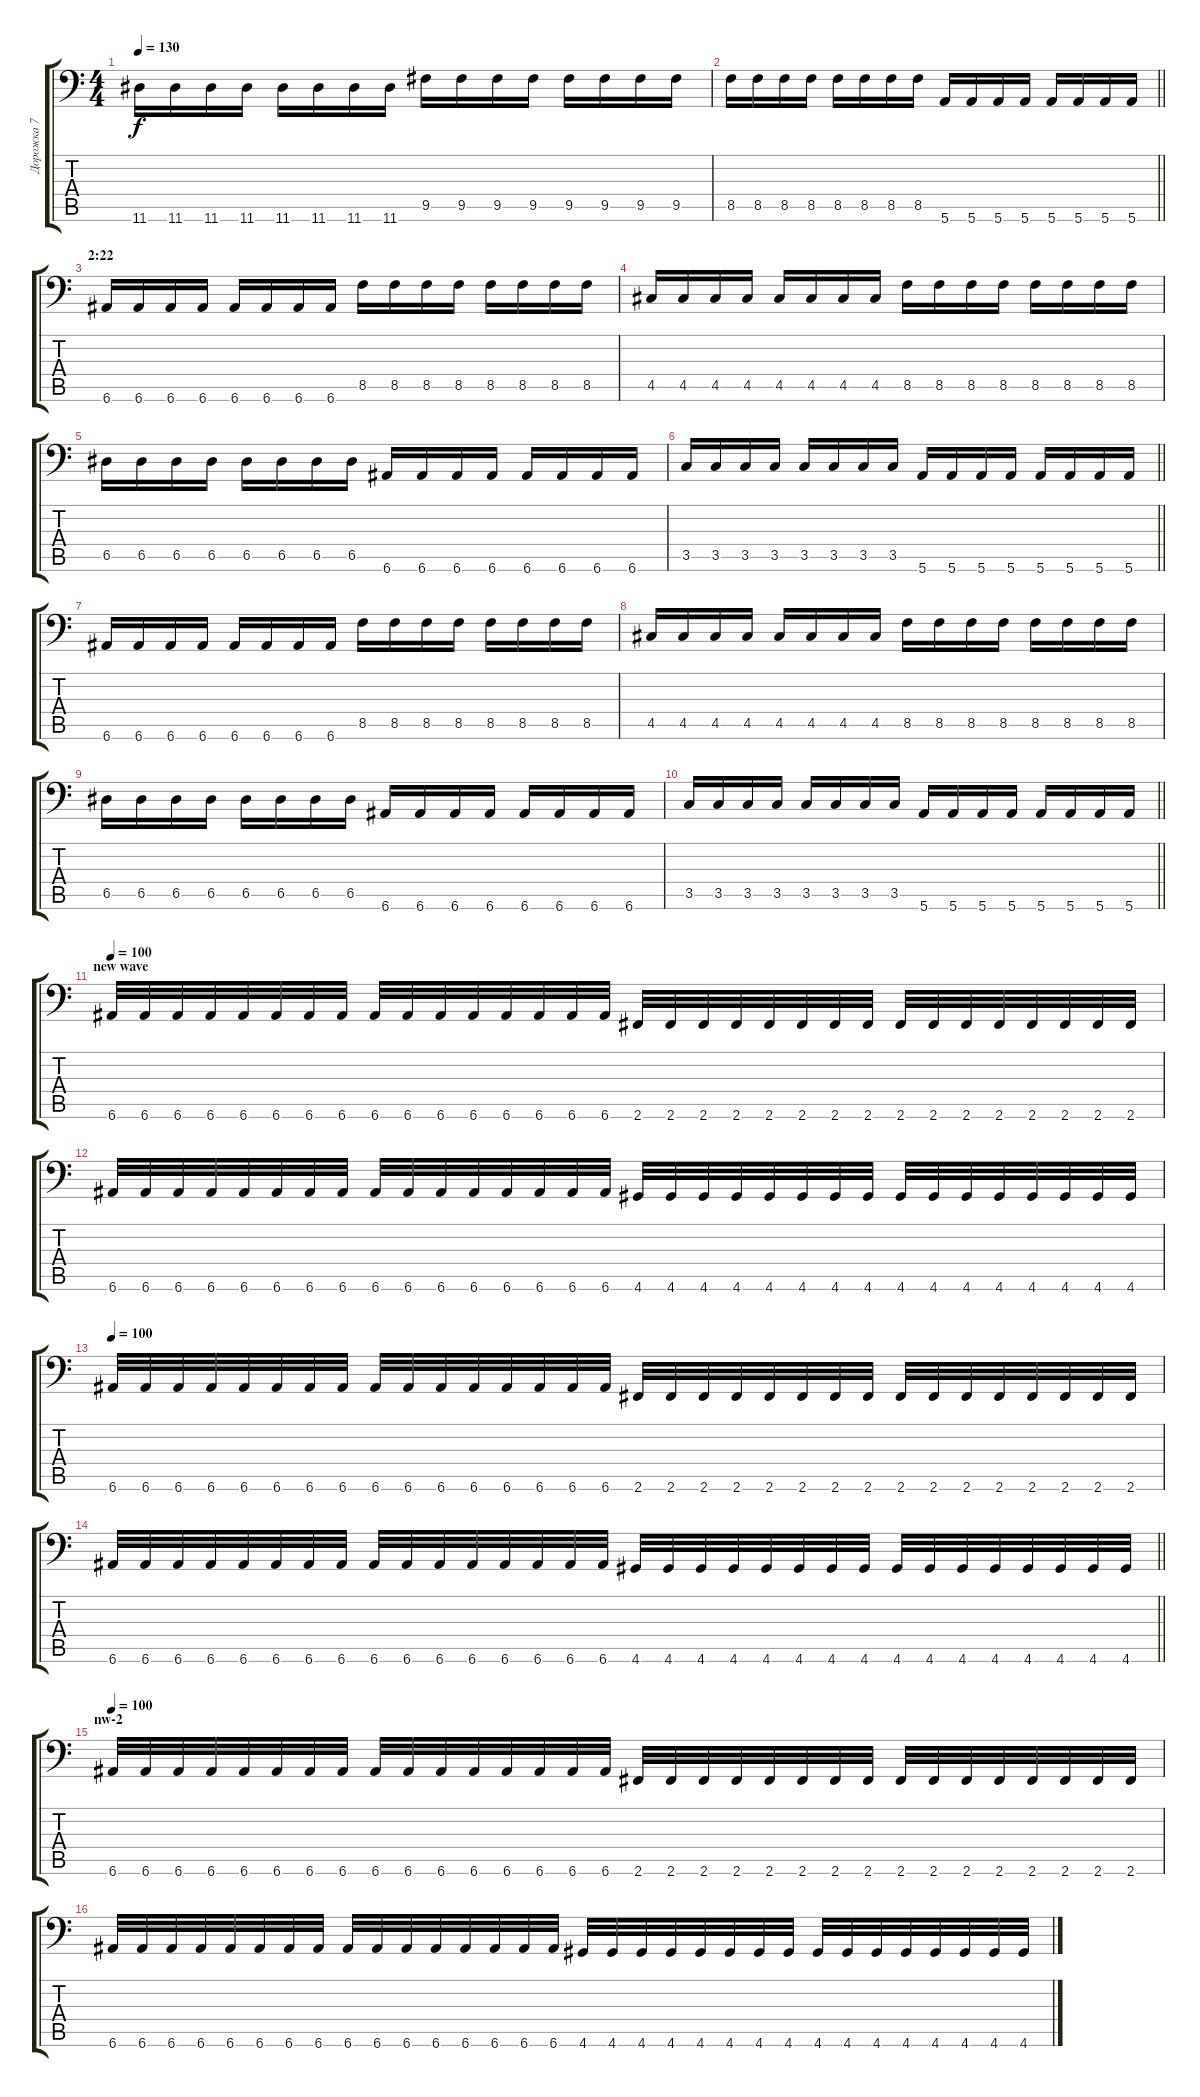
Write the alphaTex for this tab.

\track ("Дорожка 7" "Дорожка 7") {instrument distortionguitar}
\staff {score tabs}
\tuning (E3 B2 G2 D2 A1 E1) {hide}
\ts (4 4)
\tempo 130
\clef f4
\ks c
11.6.16{dy f} 11.6.16 11.6.16 11.6.16 11.6.16 11.6.16 11.6.16 11.6.16 9.5.16 9.5.16 9.5.16 9.5.16 9.5.16 9.5.16 9.5.16 9.5.16 |
\barLineRight lightlight
8.5.16 8.5.16 8.5.16 8.5.16 8.5.16 8.5.16 8.5.16 8.5.16 5.6.16 5.6.16 5.6.16 5.6.16 5.6.16 5.6.16 5.6.16 5.6.16 |
\section ("" "2:22")
6.6.16 6.6.16 6.6.16 6.6.16 6.6.16 6.6.16 6.6.16 6.6.16 8.5.16 8.5.16 8.5.16 8.5.16 8.5.16 8.5.16 8.5.16 8.5.16 |
4.5.16 4.5.16 4.5.16 4.5.16 4.5.16 4.5.16 4.5.16 4.5.16 8.5.16 8.5.16 8.5.16 8.5.16 8.5.16 8.5.16 8.5.16 8.5.16 |
6.5.16 6.5.16 6.5.16 6.5.16 6.5.16 6.5.16 6.5.16 6.5.16 6.6.16 6.6.16 6.6.16 6.6.16 6.6.16 6.6.16 6.6.16 6.6.16 |
\barLineRight lightlight
3.5.16 3.5.16 3.5.16 3.5.16 3.5.16 3.5.16 3.5.16 3.5.16 5.6.16 5.6.16 5.6.16 5.6.16 5.6.16 5.6.16 5.6.16 5.6.16 |
6.6.16 6.6.16 6.6.16 6.6.16 6.6.16 6.6.16 6.6.16 6.6.16 8.5.16 8.5.16 8.5.16 8.5.16 8.5.16 8.5.16 8.5.16 8.5.16 |
4.5.16 4.5.16 4.5.16 4.5.16 4.5.16 4.5.16 4.5.16 4.5.16 8.5.16 8.5.16 8.5.16 8.5.16 8.5.16 8.5.16 8.5.16 8.5.16 |
6.5.16 6.5.16 6.5.16 6.5.16 6.5.16 6.5.16 6.5.16 6.5.16 6.6.16 6.6.16 6.6.16 6.6.16 6.6.16 6.6.16 6.6.16 6.6.16 |
\barLineRight lightlight
3.5.16 3.5.16 3.5.16 3.5.16 3.5.16 3.5.16 3.5.16 3.5.16 5.6.16 5.6.16 5.6.16 5.6.16 5.6.16 5.6.16 5.6.16 5.6.16 |
\section ("" "new wave")
\tempo 100
6.6.32 6.6.32 6.6.32 6.6.32 6.6.32 6.6.32 6.6.32 6.6.32 6.6.32 6.6.32 6.6.32 6.6.32 6.6.32 6.6.32 6.6.32 6.6.32 2.6.32 2.6.32 2.6.32 2.6.32 2.6.32 2.6.32 2.6.32 2.6.32 2.6.32 2.6.32 2.6.32 2.6.32 2.6.32 2.6.32 2.6.32 2.6.32 |
6.6.32 6.6.32 6.6.32 6.6.32 6.6.32 6.6.32 6.6.32 6.6.32 6.6.32 6.6.32 6.6.32 6.6.32 6.6.32 6.6.32 6.6.32 6.6.32 4.6.32 4.6.32 4.6.32 4.6.32 4.6.32 4.6.32 4.6.32 4.6.32 4.6.32 4.6.32 4.6.32 4.6.32 4.6.32 4.6.32 4.6.32 4.6.32 |
\tempo 100
6.6.32 6.6.32 6.6.32 6.6.32 6.6.32 6.6.32 6.6.32 6.6.32 6.6.32 6.6.32 6.6.32 6.6.32 6.6.32 6.6.32 6.6.32 6.6.32 2.6.32 2.6.32 2.6.32 2.6.32 2.6.32 2.6.32 2.6.32 2.6.32 2.6.32 2.6.32 2.6.32 2.6.32 2.6.32 2.6.32 2.6.32 2.6.32 |
\barLineRight lightlight
6.6.32 6.6.32 6.6.32 6.6.32 6.6.32 6.6.32 6.6.32 6.6.32 6.6.32 6.6.32 6.6.32 6.6.32 6.6.32 6.6.32 6.6.32 6.6.32 4.6.32 4.6.32 4.6.32 4.6.32 4.6.32 4.6.32 4.6.32 4.6.32 4.6.32 4.6.32 4.6.32 4.6.32 4.6.32 4.6.32 4.6.32 4.6.32 |
\section ("" "nw-2")
\tempo 100
6.6.32 6.6.32 6.6.32 6.6.32 6.6.32 6.6.32 6.6.32 6.6.32 6.6.32 6.6.32 6.6.32 6.6.32 6.6.32 6.6.32 6.6.32 6.6.32 2.6.32 2.6.32 2.6.32 2.6.32 2.6.32 2.6.32 2.6.32 2.6.32 2.6.32 2.6.32 2.6.32 2.6.32 2.6.32 2.6.32 2.6.32 2.6.32 |
6.6.32 6.6.32 6.6.32 6.6.32 6.6.32 6.6.32 6.6.32 6.6.32 6.6.32 6.6.32 6.6.32 6.6.32 6.6.32 6.6.32 6.6.32 6.6.32 4.6.32 4.6.32 4.6.32 4.6.32 4.6.32 4.6.32 4.6.32 4.6.32 4.6.32 4.6.32 4.6.32 4.6.32 4.6.32 4.6.32 4.6.32 4.6.32
